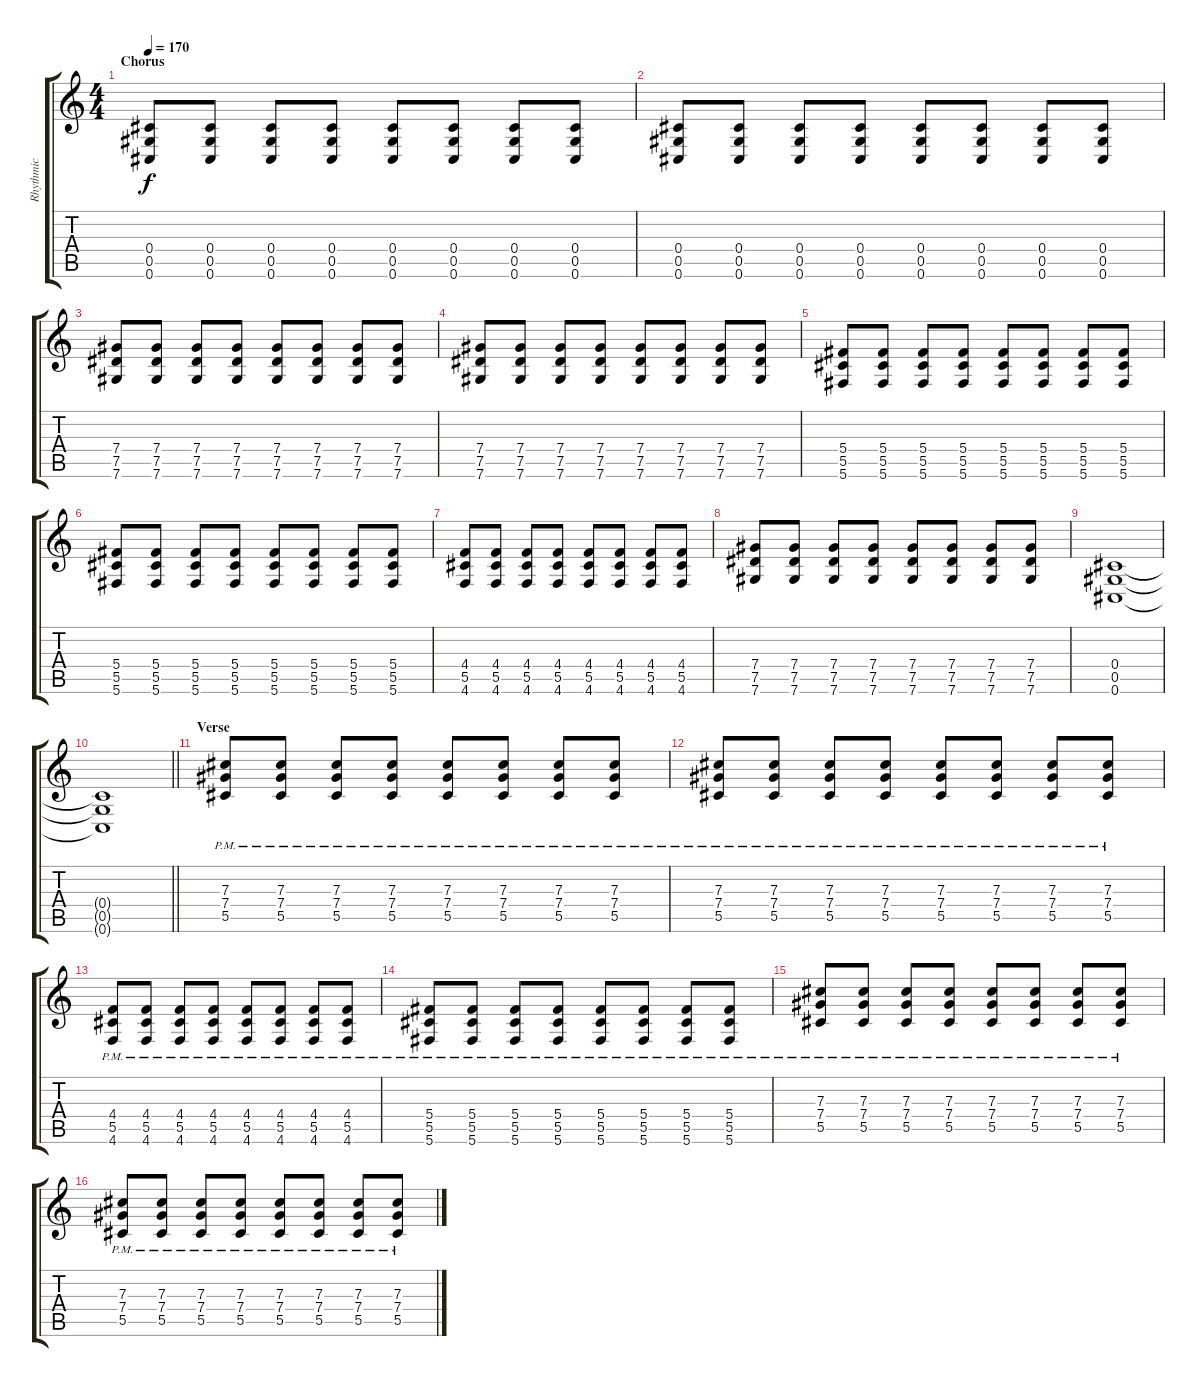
\track ("Rhythmic" "Rhythmic") {instrument distortionguitar}
\staff {score tabs}
\tuning (Eb4 Bb3 Gb3 Db3 Ab2 Db2) {hide}
\ts (4 4)
\section ("" "Chorus")
\tempo 170
\clef g2
\ks c
(0.4 0.5 0.6).8{dy f} (0.4 0.5 0.6).8 (0.4 0.5 0.6).8 (0.4 0.5 0.6).8 (0.4 0.5 0.6).8 (0.4 0.5 0.6).8 (0.4 0.5 0.6).8 (0.4 0.5 0.6).8 |
(0.4 0.5 0.6).8 (0.4 0.5 0.6).8 (0.4 0.5 0.6).8 (0.4 0.5 0.6).8 (0.4 0.5 0.6).8 (0.4 0.5 0.6).8 (0.4 0.5 0.6).8 (0.4 0.5 0.6).8 |
(7.4 7.5 7.6).8 (7.4 7.5 7.6).8 (7.4 7.5 7.6).8 (7.4 7.5 7.6).8 (7.4 7.5 7.6).8 (7.4 7.5 7.6).8 (7.4 7.5 7.6).8 (7.4 7.5 7.6).8 |
(7.4 7.5 7.6).8 (7.4 7.5 7.6).8 (7.4 7.5 7.6).8 (7.4 7.5 7.6).8 (7.4 7.5 7.6).8 (7.4 7.5 7.6).8 (7.4 7.5 7.6).8 (7.4 7.5 7.6).8 |
(5.4 5.5 5.6).8 (5.4 5.5 5.6).8 (5.4 5.5 5.6).8 (5.4 5.5 5.6).8 (5.4 5.5 5.6).8 (5.4 5.5 5.6).8 (5.4 5.5 5.6).8 (5.4 5.5 5.6).8 |
(5.4 5.5 5.6).8 (5.4 5.5 5.6).8 (5.4 5.5 5.6).8 (5.4 5.5 5.6).8 (5.4 5.5 5.6).8 (5.4 5.5 5.6).8 (5.4 5.5 5.6).8 (5.4 5.5 5.6).8 |
(4.4 5.5 4.6).8 (4.4 5.5 4.6).8 (4.4 5.5 4.6).8 (4.4 5.5 4.6).8 (4.4 5.5 4.6).8 (4.4 5.5 4.6).8 (4.4 5.5 4.6).8 (4.4 5.5 4.6).8 |
(7.4 7.5 7.6).8 (7.4 7.5 7.6).8 (7.4 7.5 7.6).8 (7.4 7.5 7.6).8 (7.4 7.5 7.6).8 (7.4 7.5 7.6).8 (7.4 7.5 7.6).8 (7.4 7.5 7.6).8 |
(0.4 0.5 0.6).1 |
\barLineRight lightlight
(0.4{t} 0.5{t} 0.6{t}).1 |
\section ("" "Verse")
(7.3{pm} 7.4{pm} 5.5{pm}).8 (7.3{pm} 7.4{pm} 5.5{pm}).8 (7.3{pm} 7.4{pm} 5.5{pm}).8 (7.3{pm} 7.4{pm} 5.5{pm}).8 (7.3{pm} 7.4{pm} 5.5{pm}).8 (7.3{pm} 7.4{pm} 5.5{pm}).8 (7.3{pm} 7.4{pm} 5.5{pm}).8 (7.3{pm} 7.4{pm} 5.5{pm}).8 |
(7.3{pm} 7.4{pm} 5.5{pm}).8 (7.3{pm} 7.4{pm} 5.5{pm}).8 (7.3{pm} 7.4{pm} 5.5{pm}).8 (7.3{pm} 7.4{pm} 5.5{pm}).8 (7.3{pm} 7.4{pm} 5.5{pm}).8 (7.3{pm} 7.4{pm} 5.5{pm}).8 (7.3{pm} 7.4{pm} 5.5{pm}).8 (7.3{pm} 7.4{pm} 5.5{pm}).8 |
(4.4{pm} 5.5{pm} 4.6{pm}).8 (4.4{pm} 5.5{pm} 4.6{pm}).8 (4.4{pm} 5.5{pm} 4.6{pm}).8 (4.4{pm} 5.5{pm} 4.6{pm}).8 (4.4{pm} 5.5{pm} 4.6{pm}).8 (4.4{pm} 5.5{pm} 4.6{pm}).8 (4.4{pm} 5.5{pm} 4.6{pm}).8 (4.4{pm} 5.5{pm} 4.6{pm}).8 |
(5.4{pm} 5.5{pm} 5.6{pm}).8 (5.4{pm} 5.5{pm} 5.6{pm}).8 (5.4{pm} 5.5{pm} 5.6{pm}).8 (5.4{pm} 5.5{pm} 5.6{pm}).8 (5.4{pm} 5.5{pm} 5.6{pm}).8 (5.4{pm} 5.5{pm} 5.6{pm}).8 (5.4{pm} 5.5{pm} 5.6{pm}).8 (5.4{pm} 5.5{pm} 5.6{pm}).8 |
(7.3{pm} 7.4{pm} 5.5{pm}).8 (7.3{pm} 7.4{pm} 5.5{pm}).8 (7.3{pm} 7.4{pm} 5.5{pm}).8 (7.3{pm} 7.4{pm} 5.5{pm}).8 (7.3{pm} 7.4{pm} 5.5{pm}).8 (7.3{pm} 7.4{pm} 5.5{pm}).8 (7.3{pm} 7.4{pm} 5.5{pm}).8 (7.3{pm} 7.4{pm} 5.5{pm}).8 |
(7.3{pm} 7.4{pm} 5.5{pm}).8 (7.3{pm} 7.4{pm} 5.5{pm}).8 (7.3{pm} 7.4{pm} 5.5{pm}).8 (7.3{pm} 7.4{pm} 5.5{pm}).8 (7.3{pm} 7.4{pm} 5.5{pm}).8 (7.3{pm} 7.4{pm} 5.5{pm}).8 (7.3{pm} 7.4{pm} 5.5{pm}).8 (7.3{pm} 7.4{pm} 5.5{pm}).8
